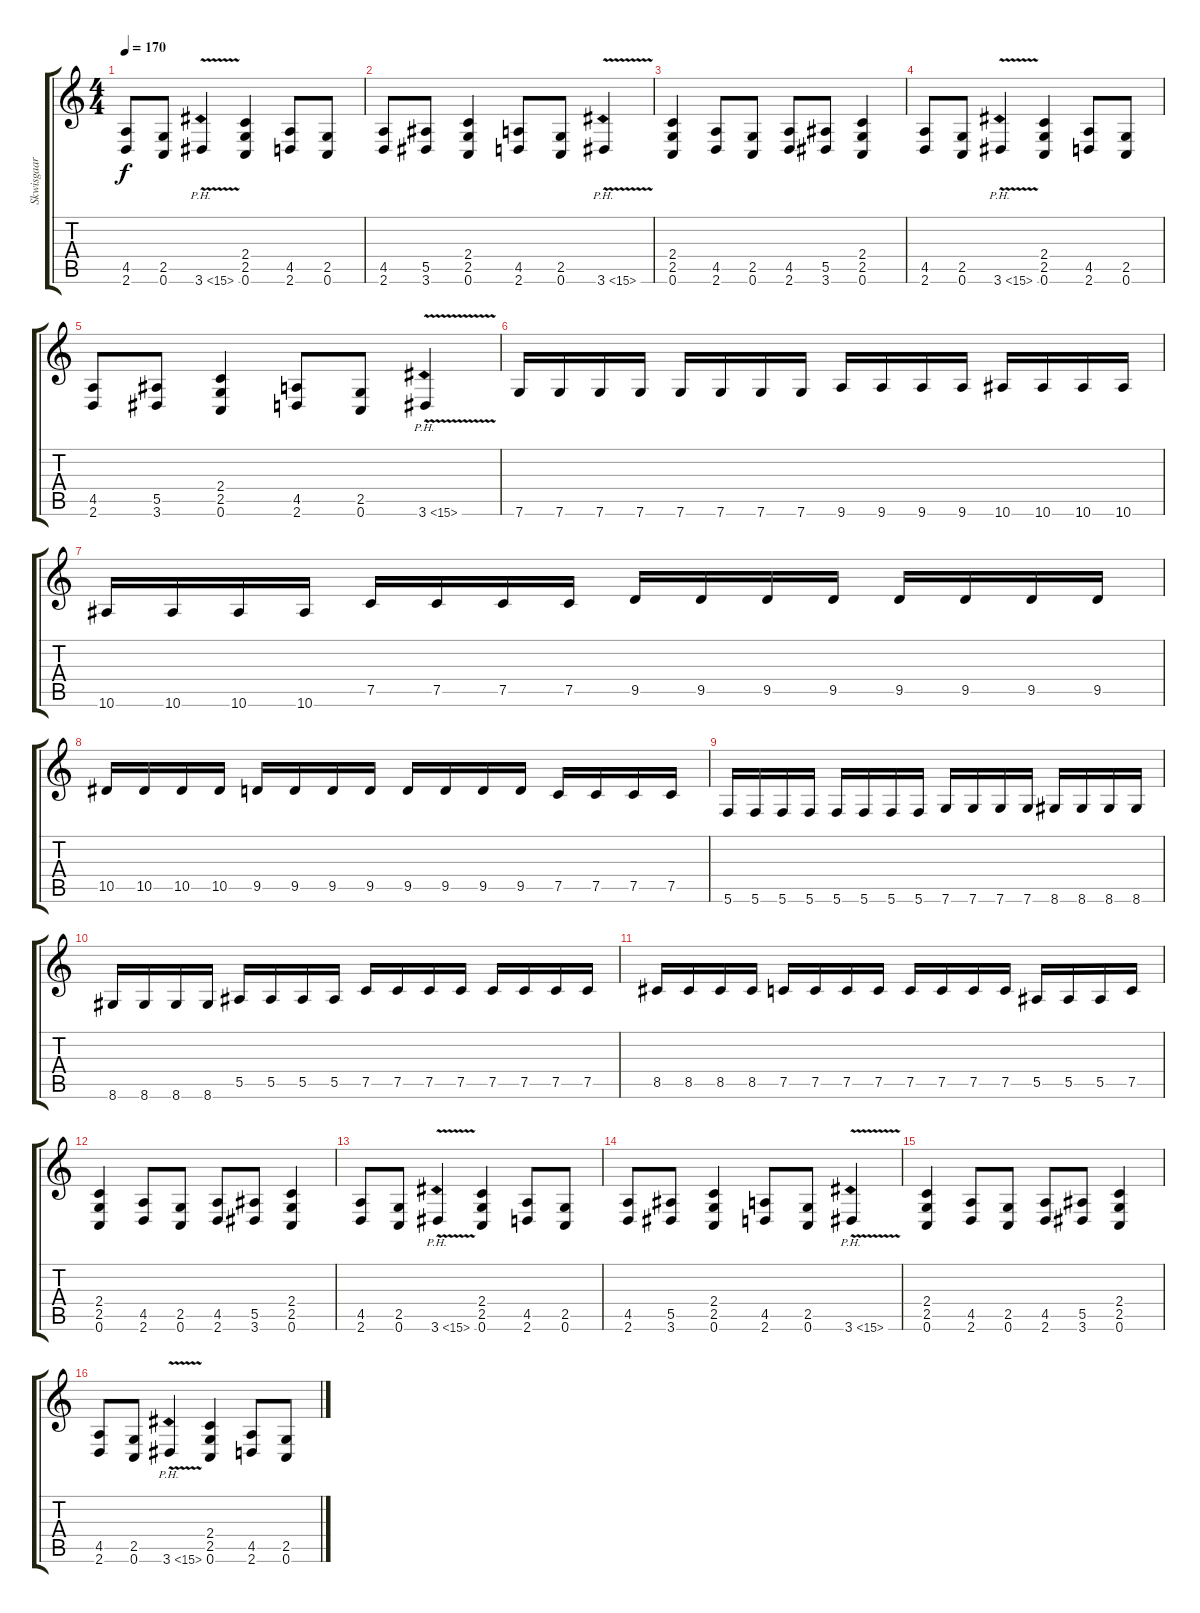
\track ("Skwisgaar Skwigelf" "Skwisgaar ") {instrument distortionguitar}
\staff {score tabs}
\tuning (C4 G3 Eb3 Bb2 F2 C2) {hide}
\ts (4 4)
\tempo 170
\clef g2
\ks c
(4.5 2.6).8{dy f} (2.5 0.6).8 3.6{ph 12 v}.4 (2.4 2.5 0.6).4 (4.5 2.6).8 (2.5 0.6).8 |
(4.5 2.6).8 (5.5 3.6).8 (2.4 2.5 0.6).4 (4.5 2.6).8 (2.5 0.6).8 3.6{ph 12 v}.4 |
(2.4 2.5 0.6).4 (4.5 2.6).8 (2.5 0.6).8 (4.5 2.6).8 (5.5 3.6).8 (2.4 2.5 0.6).4 |
(4.5 2.6).8 (2.5 0.6).8 3.6{ph 12 v}.4 (2.4 2.5 0.6).4 (4.5 2.6).8 (2.5 0.6).8 |
(4.5 2.6).8 (5.5 3.6).8 (2.4 2.5 0.6).4 (4.5 2.6).8 (2.5 0.6).8 3.6{ph 12 v}.4 |
7.6.16 7.6.16 7.6.16 7.6.16 7.6.16 7.6.16 7.6.16 7.6.16 9.6.16 9.6.16 9.6.16 9.6.16 10.6.16 10.6.16 10.6.16 10.6.16 |
10.6.16 10.6.16 10.6.16 10.6.16 7.5.16 7.5.16 7.5.16 7.5.16 9.5.16 9.5.16 9.5.16 9.5.16 9.5.16 9.5.16 9.5.16 9.5.16 |
10.5.16 10.5.16 10.5.16 10.5.16 9.5.16 9.5.16 9.5.16 9.5.16 9.5.16 9.5.16 9.5.16 9.5.16 7.5.16 7.5.16 7.5.16 7.5.16 |
5.6.16 5.6.16 5.6.16 5.6.16 5.6.16 5.6.16 5.6.16 5.6.16 7.6.16 7.6.16 7.6.16 7.6.16 8.6.16 8.6.16 8.6.16 8.6.16 |
8.6.16 8.6.16 8.6.16 8.6.16 5.5.16 5.5.16 5.5.16 5.5.16 7.5.16 7.5.16 7.5.16 7.5.16 7.5.16 7.5.16 7.5.16 7.5.16 |
8.5.16 8.5.16 8.5.16 8.5.16 7.5.16 7.5.16 7.5.16 7.5.16 7.5.16 7.5.16 7.5.16 7.5.16 5.5.16 5.5.16 5.5.16 7.5.16 |
(2.4 2.5 0.6).4 (4.5 2.6).8 (2.5 0.6).8 (4.5 2.6).8 (5.5 3.6).8 (2.4 2.5 0.6).4 |
(4.5 2.6).8 (2.5 0.6).8 3.6{ph 12 v}.4 (2.4 2.5 0.6).4 (4.5 2.6).8 (2.5 0.6).8 |
(4.5 2.6).8 (5.5 3.6).8 (2.4 2.5 0.6).4 (4.5 2.6).8 (2.5 0.6).8 3.6{ph 12 v}.4 |
(2.4 2.5 0.6).4 (4.5 2.6).8 (2.5 0.6).8 (4.5 2.6).8 (5.5 3.6).8 (2.4 2.5 0.6).4 |
(4.5 2.6).8 (2.5 0.6).8 3.6{ph 12 v}.4 (2.4 2.5 0.6).4 (4.5 2.6).8 (2.5 0.6).8
